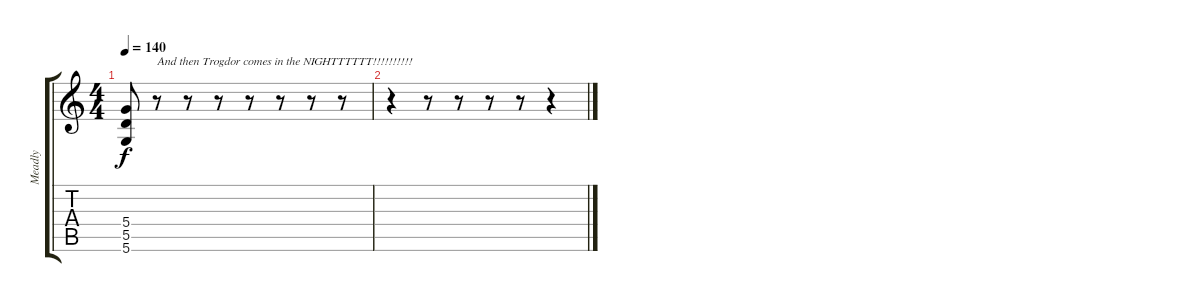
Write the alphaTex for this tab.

\track ("Meadly" "Meadly") {instrument overdrivenguitar}
\staff {score tabs}
\tuning (E4 B3 G3 D3 A2 D2) {hide}
\ts (4 4)
\tempo 140
\clef g2
\ks c
(5.4 5.5 5.6).8{dy f} r.8{txt "And then Trogdor comes in the NIGHTTTTTT!!!!!!!!!!"} r.8 r.8 r.8 r.8 r.8 r.8 |
r.4 r.8 r.8 r.8 r.8 r.4
